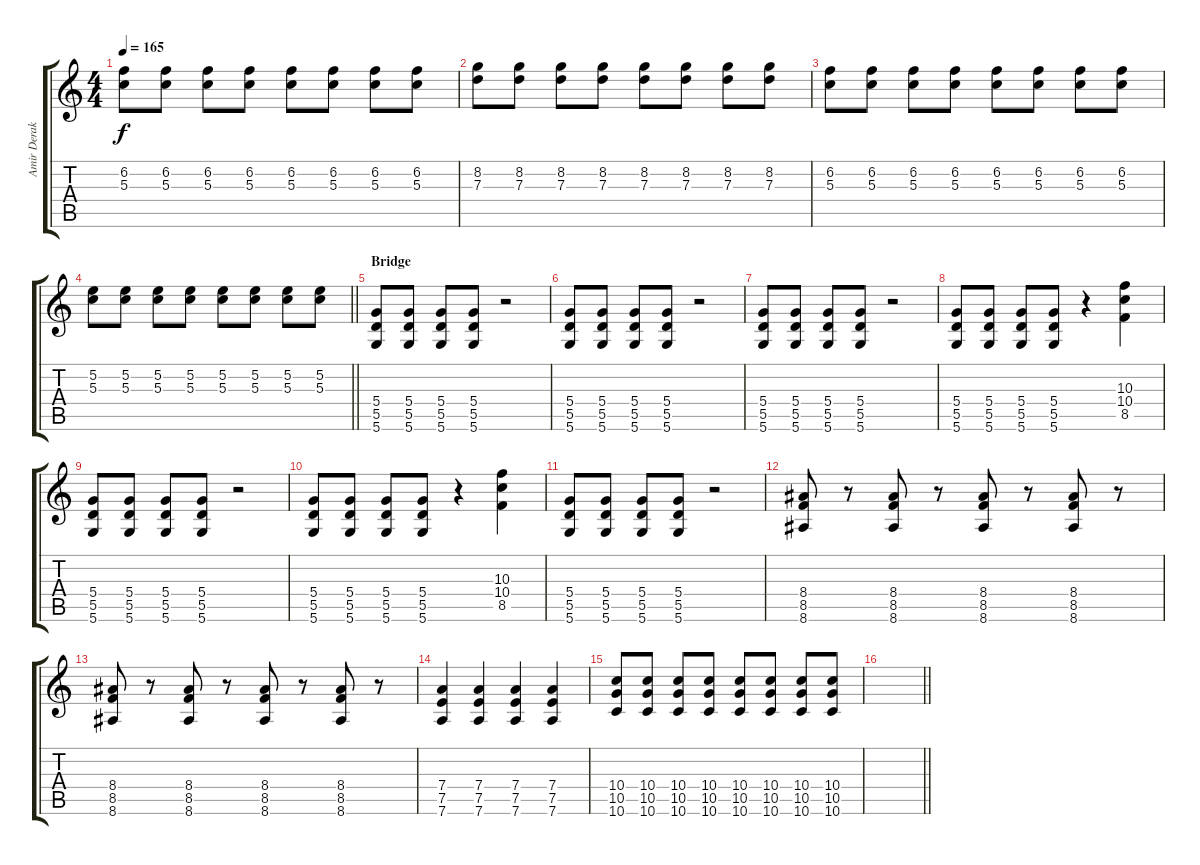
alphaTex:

\track ("Amir Derakh-Lead Guitar" "Amir Derak") {instrument distortionguitar}
\staff {score tabs}
\tuning (E4 B3 G3 D3 A2 D2) {hide}
\ts (4 4)
\tempo 165
\clef g2
\ks c
(6.2 5.3).8{dy f} (6.2 5.3).8 (6.2 5.3).8 (6.2 5.3).8 (6.2 5.3).8 (6.2 5.3).8 (6.2 5.3).8 (6.2 5.3).8 |
(8.2 7.3).8 (8.2 7.3).8 (8.2 7.3).8 (8.2 7.3).8 (8.2 7.3).8 (8.2 7.3).8 (8.2 7.3).8 (8.2 7.3).8 |
(6.2 5.3).8 (6.2 5.3).8 (6.2 5.3).8 (6.2 5.3).8 (6.2 5.3).8 (6.2 5.3).8 (6.2 5.3).8 (6.2 5.3).8 |
\barLineRight lightlight
(5.2 5.3).8 (5.2 5.3).8 (5.2 5.3).8 (5.2 5.3).8 (5.2 5.3).8 (5.2 5.3).8 (5.2 5.3).8 (5.2 5.3).8 |
\section ("" "Bridge")
(5.4 5.5 5.6).8{volume 12} (5.4 5.5 5.6).8 (5.4 5.5 5.6).8 (5.4 5.5 5.6).8 r.2 |
(5.4 5.5 5.6).8 (5.4 5.5 5.6).8 (5.4 5.5 5.6).8 (5.4 5.5 5.6).8 r.2 |
(5.4 5.5 5.6).8 (5.4 5.5 5.6).8 (5.4 5.5 5.6).8 (5.4 5.5 5.6).8 r.2 |
(5.4 5.5 5.6).8 (5.4 5.5 5.6).8 (5.4 5.5 5.6).8 (5.4 5.5 5.6).8 r.4 (10.3 10.4 8.5).4 |
(5.4 5.5 5.6).8 (5.4 5.5 5.6).8 (5.4 5.5 5.6).8 (5.4 5.5 5.6).8 r.2 |
(5.4 5.5 5.6).8 (5.4 5.5 5.6).8 (5.4 5.5 5.6).8 (5.4 5.5 5.6).8 r.4 (10.3 10.4 8.5).4 |
(5.4 5.5 5.6).8 (5.4 5.5 5.6).8 (5.4 5.5 5.6).8 (5.4 5.5 5.6).8 r.2 |
(8.4 8.5 8.6).8 r.8 (8.4 8.5 8.6).8 r.8 (8.4 8.5 8.6).8 r.8 (8.4 8.5 8.6).8 r.8 |
(8.4 8.5 8.6).8 r.8 (8.4 8.5 8.6).8 r.8 (8.4 8.5 8.6).8 r.8 (8.4 8.5 8.6).8 r.8 |
(7.4 7.5 7.6).4 (7.4 7.5 7.6).4 (7.4 7.5 7.6).4 (7.4 7.5 7.6).4 |
(10.4 10.5 10.6).8 (10.4 10.5 10.6).8 (10.4 10.5 10.6).8 (10.4 10.5 10.6).8 (10.4 10.5 10.6).8 (10.4 10.5 10.6).8 (10.4 10.5 10.6).8 (10.4 10.5 10.6).8 |
\barLineRight lightlight
